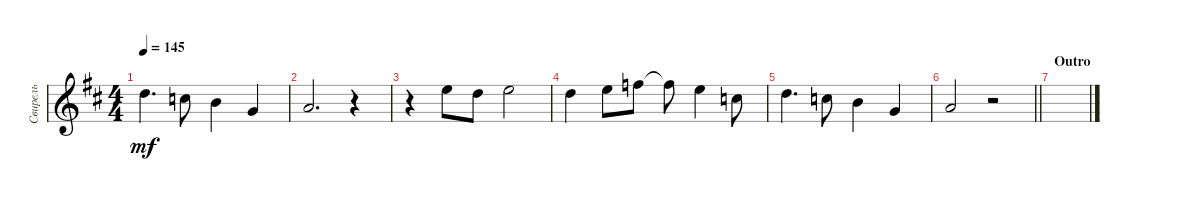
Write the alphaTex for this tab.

\track ("Свирель" "Свирель") {instrument panflute}
\staff {score}
\tuning (E5 B4 G4 D4 A3 E3) {hide}
\ts (4 4)
\tempo 145
\clef g2
\ks bminor
3.2.4{d dy mf} 5.3.8 4.3.4 0.3.4 |
2.3.2{d} r.4 |
r.4 5.2.8 3.2.8 5.2.2 |
3.2.4 5.2.8 6.2.8 6.2{t}.8 5.2.4 5.3.8 |
3.2.4{d} 5.3.8 4.3.4 0.3.4 |
\barLineRight lightlight
2.3.2 r.2 |
\section ("" "Outro")
